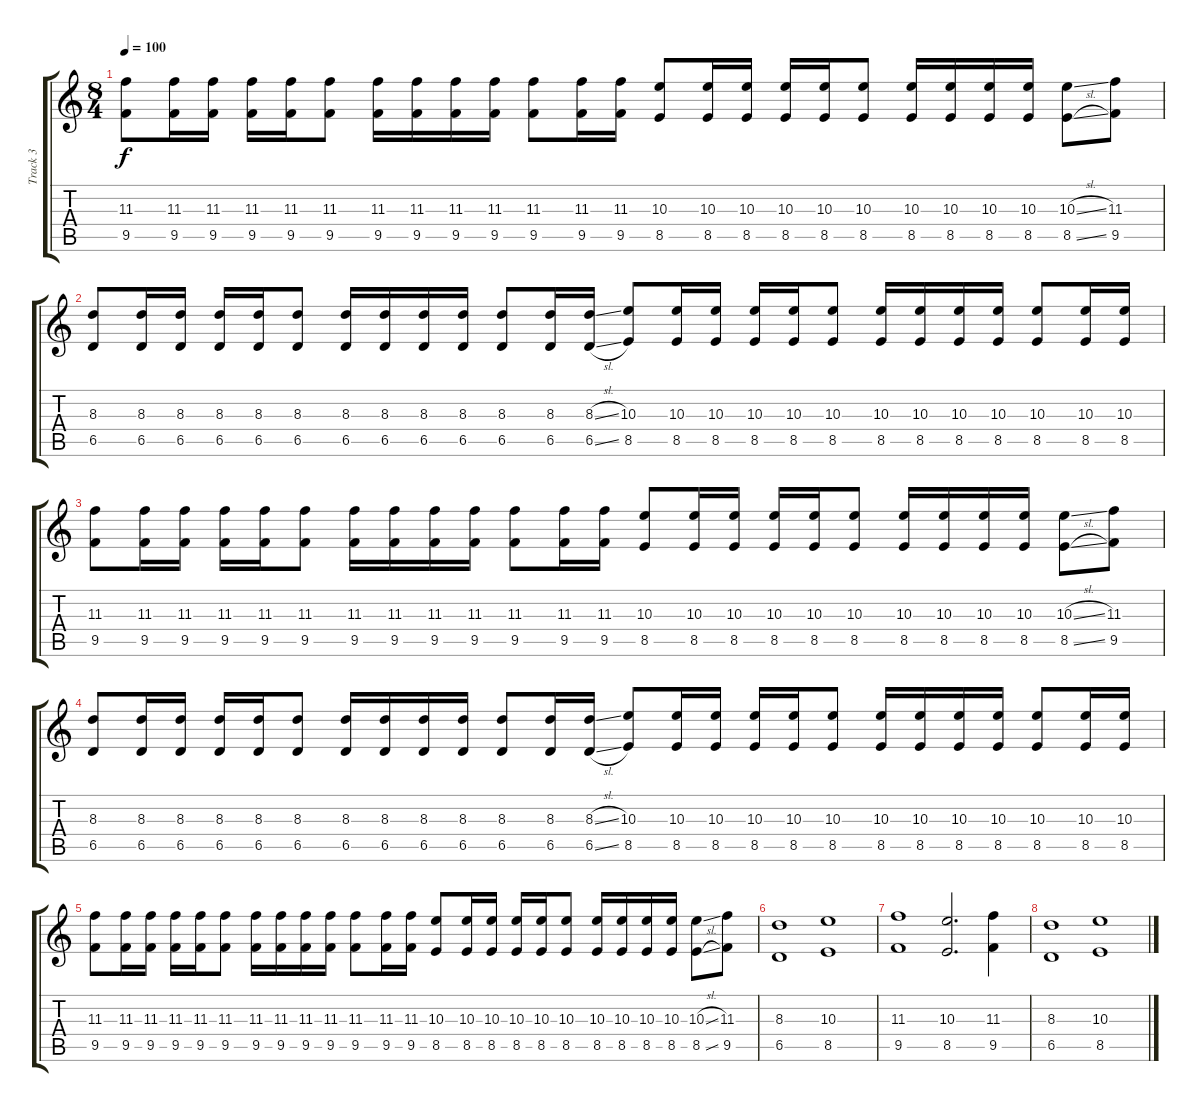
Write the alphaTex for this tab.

\track ("Track 3" "Track 3") {instrument acousticguitarsteel}
\staff {score tabs}
\tuning (Eb4 Bb3 Gb3 Db3 Ab2 Eb2) {hide}
\ts (8 4)
\tempo 100
\clef g2
\ks c
(11.3 9.5).8{dy f} (11.3 9.5).16 (11.3 9.5).16 (11.3 9.5).16 (11.3 9.5).16 (11.3 9.5).8 (11.3 9.5).16 (11.3 9.5).16 (11.3 9.5).16 (11.3 9.5).16 (11.3 9.5).8 (11.3 9.5).16 (11.3 9.5).16 (10.3 8.5).8 (10.3 8.5).16 (10.3 8.5).16 (10.3 8.5).16 (10.3 8.5).16 (10.3 8.5).8 (10.3 8.5).16 (10.3 8.5).16 (10.3 8.5).16 (10.3 8.5).16 (10.3{sl} 8.5{sl}).8 (11.3 9.5).8 |
(8.3 6.5).8 (8.3 6.5).16 (8.3 6.5).16 (8.3 6.5).16 (8.3 6.5).16 (8.3 6.5).8 (8.3 6.5).16 (8.3 6.5).16 (8.3 6.5).16 (8.3 6.5).16 (8.3 6.5).8 (8.3 6.5).16 (8.3{sl} 6.5{sl}).16 (10.3 8.5).8 (10.3 8.5).16 (10.3 8.5).16 (10.3 8.5).16 (10.3 8.5).16 (10.3 8.5).8 (10.3 8.5).16 (10.3 8.5).16 (10.3 8.5).16 (10.3 8.5).16 (10.3 8.5).8 (10.3 8.5).16 (10.3 8.5).16 |
(11.3 9.5).8 (11.3 9.5).16 (11.3 9.5).16 (11.3 9.5).16 (11.3 9.5).16 (11.3 9.5).8 (11.3 9.5).16 (11.3 9.5).16 (11.3 9.5).16 (11.3 9.5).16 (11.3 9.5).8 (11.3 9.5).16 (11.3 9.5).16 (10.3 8.5).8 (10.3 8.5).16 (10.3 8.5).16 (10.3 8.5).16 (10.3 8.5).16 (10.3 8.5).8 (10.3 8.5).16 (10.3 8.5).16 (10.3 8.5).16 (10.3 8.5).16 (10.3{sl} 8.5{sl}).8 (11.3 9.5).8 |
(8.3 6.5).8 (8.3 6.5).16 (8.3 6.5).16 (8.3 6.5).16 (8.3 6.5).16 (8.3 6.5).8 (8.3 6.5).16 (8.3 6.5).16 (8.3 6.5).16 (8.3 6.5).16 (8.3 6.5).8 (8.3 6.5).16 (8.3{sl} 6.5{sl}).16 (10.3 8.5).8 (10.3 8.5).16 (10.3 8.5).16 (10.3 8.5).16 (10.3 8.5).16 (10.3 8.5).8 (10.3 8.5).16 (10.3 8.5).16 (10.3 8.5).16 (10.3 8.5).16 (10.3 8.5).8 (10.3 8.5).16 (10.3 8.5).16 |
(11.3 9.5).8 (11.3 9.5).16 (11.3 9.5).16 (11.3 9.5).16 (11.3 9.5).16 (11.3 9.5).8 (11.3 9.5).16 (11.3 9.5).16 (11.3 9.5).16 (11.3 9.5).16 (11.3 9.5).8 (11.3 9.5).16 (11.3 9.5).16 (10.3 8.5).8 (10.3 8.5).16 (10.3 8.5).16 (10.3 8.5).16 (10.3 8.5).16 (10.3 8.5).8 (10.3 8.5).16 (10.3 8.5).16 (10.3 8.5).16 (10.3 8.5).16 (10.3{sl} 8.5{sl}).8 (11.3 9.5).8 |
(8.3 6.5).1 (10.3 8.5).1 |
(11.3 9.5).1 (10.3 8.5).2{d} (11.3 9.5).4 |
(8.3 6.5).1 (10.3 8.5).1
